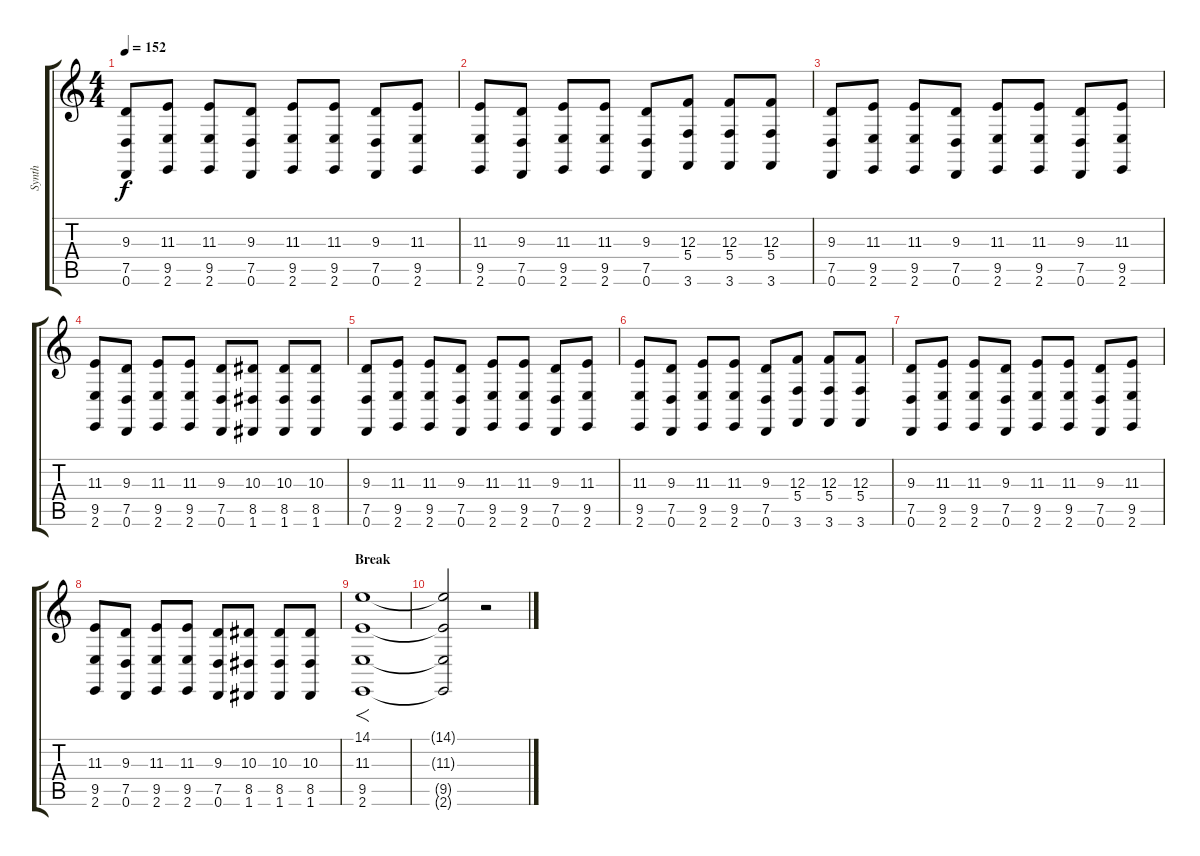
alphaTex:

\track ("Synth" "Synth") {instrument stringensemble1}
\staff {score tabs}
\tuning (D4 A3 F3 C3 G2 D2) {hide}
\ts (4 4)
\tempo 152
\clef g2
\ks c
(9.3 7.5 0.6).8{dy f instrument churchorgan} (11.3 9.5 2.6).8 (11.3 9.5 2.6).8 (9.3 7.5 0.6).8 (11.3 9.5 2.6).8 (11.3 9.5 2.6).8 (9.3 7.5 0.6).8 (11.3 9.5 2.6).8 |
(11.3 9.5 2.6).8 (9.3 7.5 0.6).8 (11.3 9.5 2.6).8 (11.3 9.5 2.6).8 (9.3 7.5 0.6).8 (12.3 5.4 3.6).8 (12.3 5.4 3.6).8 (12.3 5.4 3.6).8 |
(9.3 7.5 0.6).8 (11.3 9.5 2.6).8 (11.3 9.5 2.6).8 (9.3 7.5 0.6).8 (11.3 9.5 2.6).8 (11.3 9.5 2.6).8 (9.3 7.5 0.6).8 (11.3 9.5 2.6).8 |
(11.3 9.5 2.6).8 (9.3 7.5 0.6).8 (11.3 9.5 2.6).8 (11.3 9.5 2.6).8 (9.3 7.5 0.6).8 (10.3 8.5 1.6).8 (10.3 8.5 1.6).8 (10.3 8.5 1.6).8 |
(9.3 7.5 0.6).8 (11.3 9.5 2.6).8 (11.3 9.5 2.6).8 (9.3 7.5 0.6).8 (11.3 9.5 2.6).8 (11.3 9.5 2.6).8 (9.3 7.5 0.6).8 (11.3 9.5 2.6).8 |
(11.3 9.5 2.6).8 (9.3 7.5 0.6).8 (11.3 9.5 2.6).8 (11.3 9.5 2.6).8 (9.3 7.5 0.6).8 (12.3 5.4 3.6).8 (12.3 5.4 3.6).8 (12.3 5.4 3.6).8 |
(9.3 7.5 0.6).8 (11.3 9.5 2.6).8 (11.3 9.5 2.6).8 (9.3 7.5 0.6).8 (11.3 9.5 2.6).8 (11.3 9.5 2.6).8 (9.3 7.5 0.6).8 (11.3 9.5 2.6).8 |
(11.3 9.5 2.6).8 (9.3 7.5 0.6).8 (11.3 9.5 2.6).8 (11.3 9.5 2.6).8 (9.3 7.5 0.6).8 (10.3 8.5 1.6).8 (10.3 8.5 1.6).8 (10.3 8.5 1.6).8 |
\section ("" "Break")
(14.1 11.3 9.5 2.6).1{f volume 12 instrument stringensemble1} |
(14.1{t} 11.3{t} 9.5{t} 2.6{t}).2 r.2
